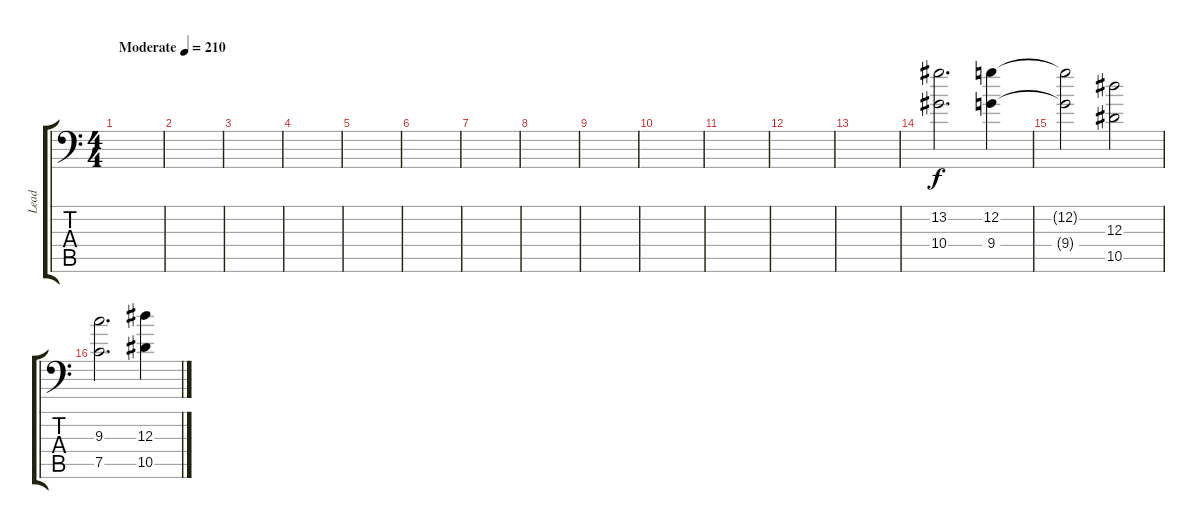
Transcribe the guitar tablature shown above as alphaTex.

\track ("Lead" "Lead") {instrument distortionguitar}
\staff {score tabs}
\tuning (C4 G3 Eb3 Bb2 F2 Bb1) {hide}
\ts (4 4)
\tempo (210 "Moderate")
\clef f4
\ks c
|
|
|
|
|
|
|
|
|
|
|
|
|
(13.2 10.4).2{d} (12.2 9.4).4 |
(12.2{t} 9.4{t}).2 (12.3 10.5).2 |
(9.3 7.5).2{d} (12.3 10.5).4
